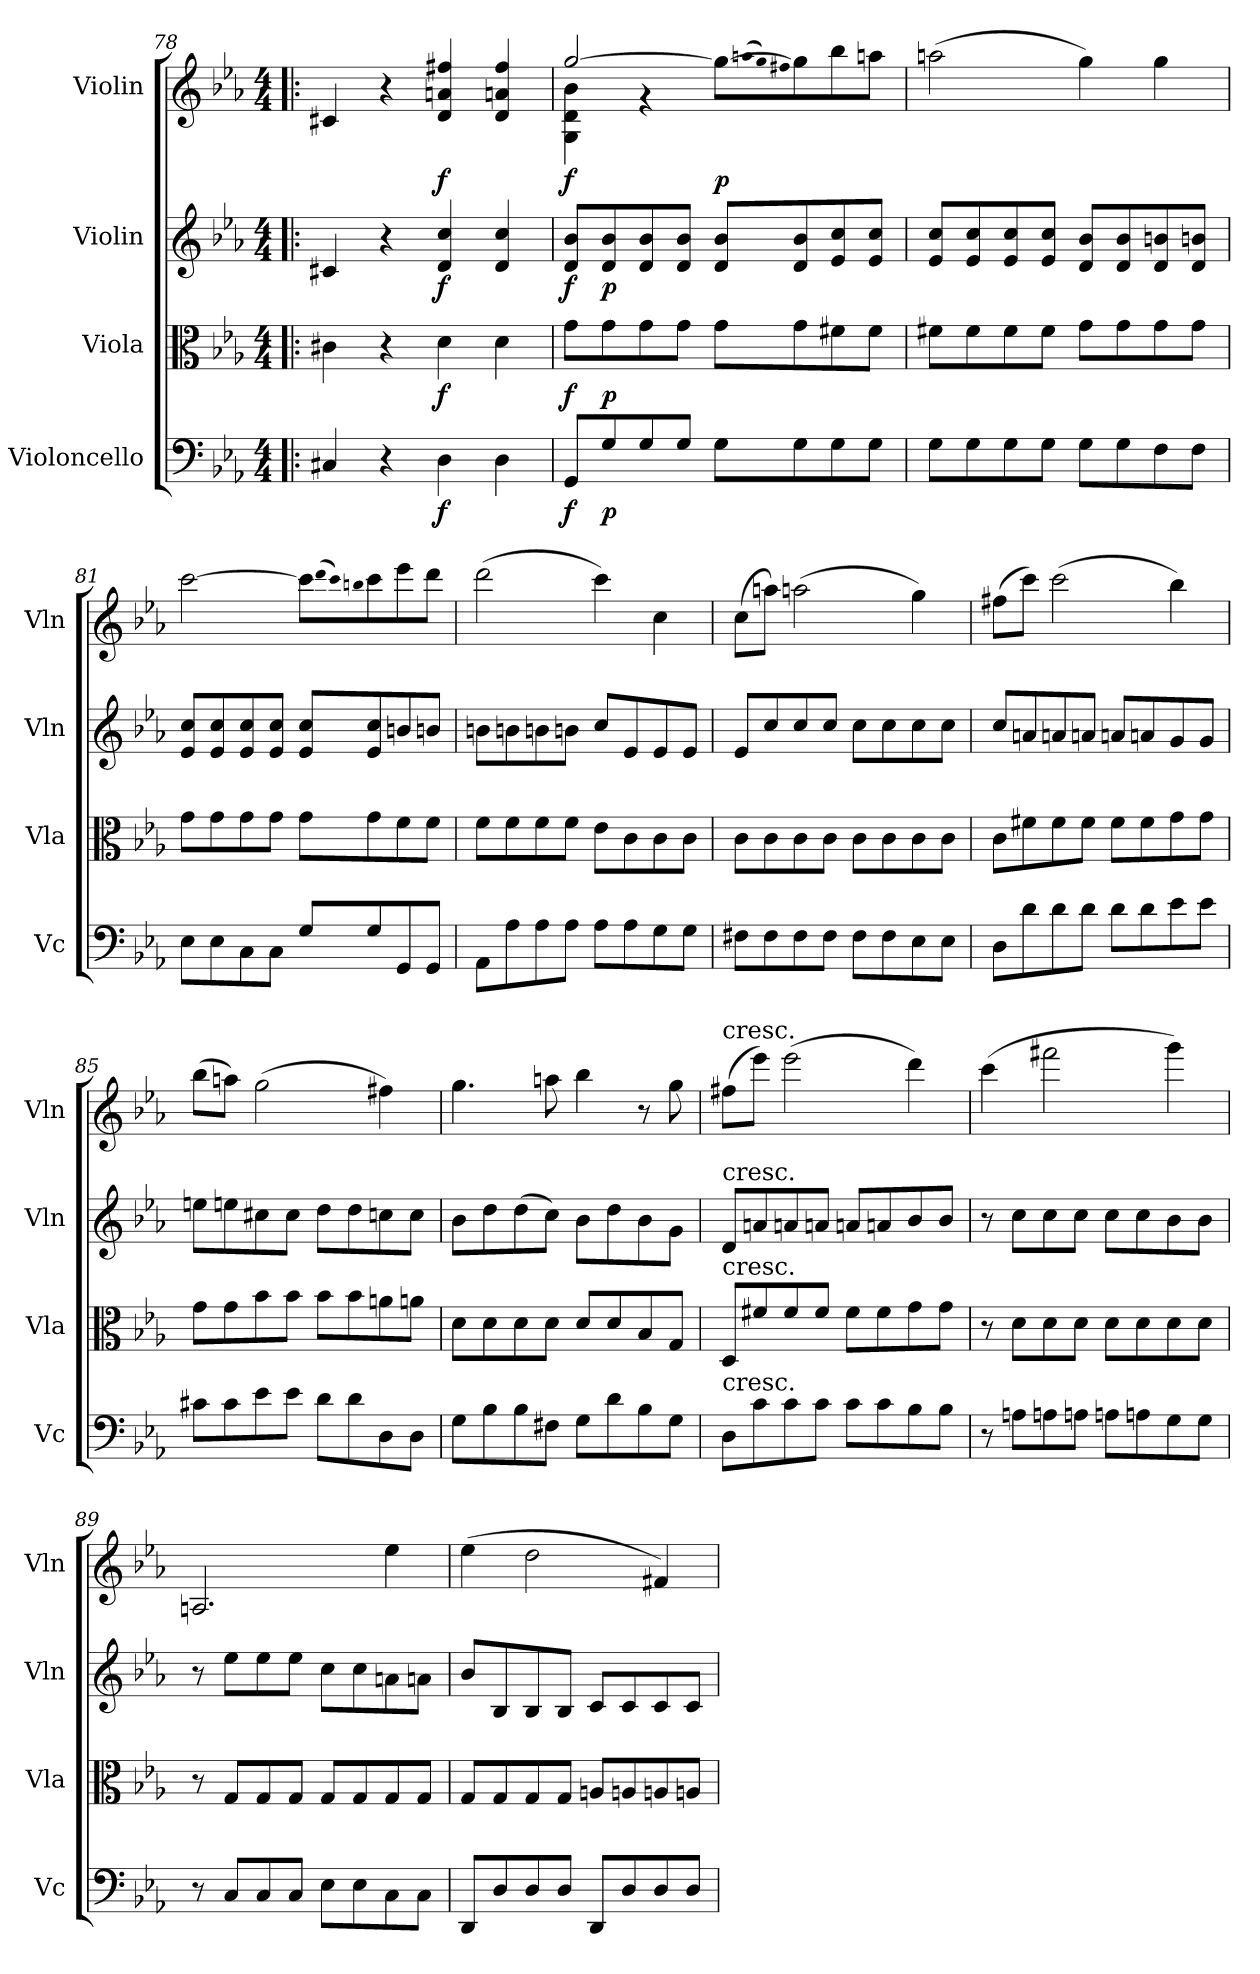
**kern	**dynam	**kern	**dynam	**kern	**dynam	**kern	**dynam
*part4	*part4	*part3	*part3	*part2	*part2	*part1	*part1
*staff4	*staff4	*staff3	*staff3	*staff2	*staff2	*staff1	*staff1
*I"Violoncello	*	*I"Viola	*	*I"Violin	*	*I"Violin	*
*I'Vc	*	*I'Vla	*	*I'Vln	*	*I'Vln	*
*clefF4	*	*clefC3	*	*clefG2	*	*clefG2	*
*k[b-e-a-]	*	*k[b-e-a-]	*	*k[b-e-a-]	*	*k[b-e-a-]	*
*c:	*	*c:	*	*c:	*	*c:	*
*M4/4	*	*M4/4	*	*M4/4	*	*M4/4	*
=78!|:	=78!|:	=78!|:	=78!|:	=78!|:	=78!|:	=78!|:	=78!|:
4C#X/	.	4c#X\	.	4c#X/	.	4c#X/	.
4r	.	4r	.	4r	.	4r	.
4D\	f	4d\	f	4d/ 4cc/	f	4d/ 4an/ 4ff#X/	f
4D\	.	4d\	.	4d/ 4cc/	.	4d/ 4an/ 4ff#/	.
=79	=79	=79	=79	=79	=79	=79	=79
*	*	*	*	*	*	*^	*
8GG/L	f	8g\L	f	8d/ 8b-/L	f	[2gg/	4G\ 4d\ 4b-\	f
8G/	p	8g\	p	8d/ 8b-/	p	.	.	.
8G/	.	8g\	.	8d/ 8b-/	.	.	4r	.
8G/J	.	8g\J	.	8d/ 8b-/J	.	.	.	.
8G\L	.	8g\L	.	8d/ 8b-/L	.	8gg\L_	2ryy	p
.	.	.	.	.	.	(qaan	.	.
.	.	.	.	.	.	qgg)	.	.
.	.	.	.	.	.	qff#X	.	.
8G\	.	8g\	.	8d/ 8b-/	.	8gg\]	.	.
8G\	.	8f#X\	.	8e-/ 8cc/	.	8bb-\	.	.
8G\J	.	8f#\J	.	8e-/ 8cc/J	.	8aan\J	.	.
*	*	*	*	*	*	*v	*v	*
=80	=80	=80	=80	=80	=80	=80	=80
8G\L	.	8f#X\L	.	8e-/ 8cc/L	.	(2aan\	.
8G\	.	8f#\	.	8e-/ 8cc/	.	.	.
8G\	.	8f#\	.	8e-/ 8cc/	.	.	.
8G\J	.	8f#\J	.	8e-/ 8cc/J	.	.	.
8G\L	.	8g\L	.	8d/ 8b-/L	.	4gg\)	.
8G\	.	8g\	.	8d/ 8b-/	.	.	.
8F\	.	8g\	.	8d/ 8bn/	.	4gg\	.
8F\J	.	8g\J	.	8d/ 8bn/J	.	.	.
=81	=81	=81	=81	=81	=81	=81	=81
8E-\L	.	8g\L	.	8e-/ 8cc/L	.	[2ccc\	.
8E-\	.	8g\	.	8e-/ 8cc/	.	.	.
8C\	.	8g\	.	8e-/ 8cc/	.	.	.
8C\J	.	8g\J	.	8e-/ 8cc/J	.	.	.
8G/L	.	8g\L	.	8e-/ 8cc/L	.	8ccc\L]	.
.	.	.	.	.	.	(qddd	.
.	.	.	.	.	.	qccc)	.
.	.	.	.	.	.	qbbn	.
8G/	.	8g\	.	8e-/ 8cc/	.	8ccc\	.
8GG/	.	8f\	.	8bn/	.	8eee-\	.
8GG/J	.	8f\J	.	8bn/J	.	8ddd\J	.
=82	=82	=82	=82	=82	=82	=82	=82
8AA-\L	.	8f\L	.	8bn\L	.	(2ddd\	.
8A-\	.	8f\	.	8bn\	.	.	.
8A-\	.	8f\	.	8bn\	.	.	.
8A-\J	.	8f\J	.	8bn\J	.	.	.
8A-\L	.	8e-\L	.	8cc/L	.	4ccc\)	.
8A-\	.	8c\	.	8e-/	.	.	.
8G\	.	8c\	.	8e-/	.	4cc\	.
8G\J	.	8c\J	.	8e-/J	.	.	.
=83	=83	=83	=83	=83	=83	=83	=83
8F#X\L	.	8c\L	.	8e-/L	.	(8cc\L	.
8F#\	.	8c\	.	8cc/	.	8aan\J)	.
8F#\	.	8c\	.	8cc/	.	(2aan\	.
8F#\J	.	8c\J	.	8cc/J	.	.	.
8F#\L	.	8c\L	.	8cc\L	.	.	.
8F#\	.	8c\	.	8cc\	.	.	.
8E-\	.	8c\	.	8cc\	.	4gg\)	.
8E-\J	.	8c\J	.	8cc\J	.	.	.
=84	=84	=84	=84	=84	=84	=84	=84
8D\L	.	8c\L	.	8cc/L	.	(8ff#X\L	.
8d\	.	8f#X\	.	8an/	.	8ccc\J)	.
8d\	.	8f#\	.	8an/	.	(2ccc\	.
8d\J	.	8f#\J	.	8an/J	.	.	.
8d\L	.	8f#\L	.	8an/L	.	.	.
8d\	.	8f#\	.	8an/	.	.	.
8e-\	.	8g\	.	8g/	.	4bb-\)	.
8e-\J	.	8g\J	.	8g/J	.	.	.
=85	=85	=85	=85	=85	=85	=85	=85
8c#X\L	.	8g\L	.	8een\L	.	(8bb-\L	.
8c#\	.	8g\	.	8een\	.	8aan\J)	.
8e-\	.	8b-\	.	8cc#X\	.	(2gg\	.
8e-\J	.	8b-\J	.	8cc#\J	.	.	.
8d\L	.	8b-\L	.	8dd\L	.	.	.
8d\	.	8b-\	.	8dd\	.	.	.
8D\	.	8an\	.	8ccn\	.	4ff#X\)	.
8D\J	.	8an\J	.	8cc\J	.	.	.
=86	=86	=86	=86	=86	=86	=86	=86
8G\L	.	8d\L	.	8b-\L	.	4.gg\	.
8B-\	.	8d\	.	8dd\	.	.	.
8B-\	.	8d\	.	(8dd\	.	.	.
8F#X\J	.	8d\J	.	8cc\J)	.	8aan\	.
8G\L	.	8d/L	.	8b-\L	.	4bb-\	.
8d\	.	8d/	.	8dd\	.	.	.
8B-\	.	8B-/	.	8b-\	.	8r	.
8G\J	.	8G/J	.	8g\J	.	8gg\	.
=87	=87	=87	=87	=87	=87	=87	=87
!	!	!	!	!	!	!LO:TX:t=cresc.	!
!	!	!	!	!LO:TX:t=cresc.	!	!	!
!	!	!LO:TX:t=cresc.	!	!	!	!	!
!LO:TX:t=cresc.	!	!	!	!	!	!	!
8D\L	.	8D/L	.	8d/L	.	(8ff#X\L	.
8c\	.	8f#X/	.	8an/	.	8eee-\J)	.
8c\	.	8f#/	.	8an/	.	(2eee-\	.
8c\J	.	8f#/J	.	8an/J	.	.	.
8c\L	.	8f#\L	.	8an/L	.	.	.
8c\	.	8f#\	.	8an/	.	.	.
8B-\	.	8g\	.	8b-/	.	4ddd\)	.
8B-\J	.	8g\J	.	8b-/J	.	.	.
=88	=88	=88	=88	=88	=88	=88	=88
8r	.	8r	.	8r	.	(4ccc\	.
8An\L	.	8d\L	.	8cc\L	.	.	.
8An\	.	8d\	.	8cc\	.	2fff#X\	.
8An\J	.	8d\J	.	8cc\J	.	.	.
8An\L	.	8d\L	.	8cc\L	.	.	.
8An\	.	8d\	.	8cc\	.	.	.
8G\	.	8d\	.	8b-\	.	4ggg\)	.
8G\J	.	8d\J	.	8b-\J	.	.	.
=89	=89	=89	=89	=89	=89	=89	=89
8r	.	8r	.	8r	.	2.An/	.
8C/L	.	8G/L	.	8ee-\L	.	.	.
8C/	.	8G/	.	8ee-\	.	.	.
8C/J	.	8G/J	.	8ee-\J	.	.	.
8E-\L	.	8G/L	.	8cc\L	.	.	.
8E-\	.	8G/	.	8cc\	.	.	.
8C\	.	8G/	.	8an\	.	4ee-\	.
8C\J	.	8G/J	.	8an\J	.	.	.
=90	=90	=90	=90	=90	=90	=90	=90
8DD/L	.	8G/L	.	8b-/L	.	(4ee-\	.
8D/	.	8G/	.	8B-/	.	.	.
8D/	.	8G/	.	8B-/	.	2dd\	.
8D/J	.	8G/J	.	8B-/J	.	.	.
8DD/L	.	8An/L	.	8c/L	.	.	.
8D/	.	8An/	.	8c/	.	.	.
8D/	.	8An/	.	8c/	.	4f#X/)	.
8D/J	.	8An/J	.	8c/J	.	.	.
=	=	=	=	=	=	=	=
*-	*-	*-	*-	*-	*-	*-	*-
